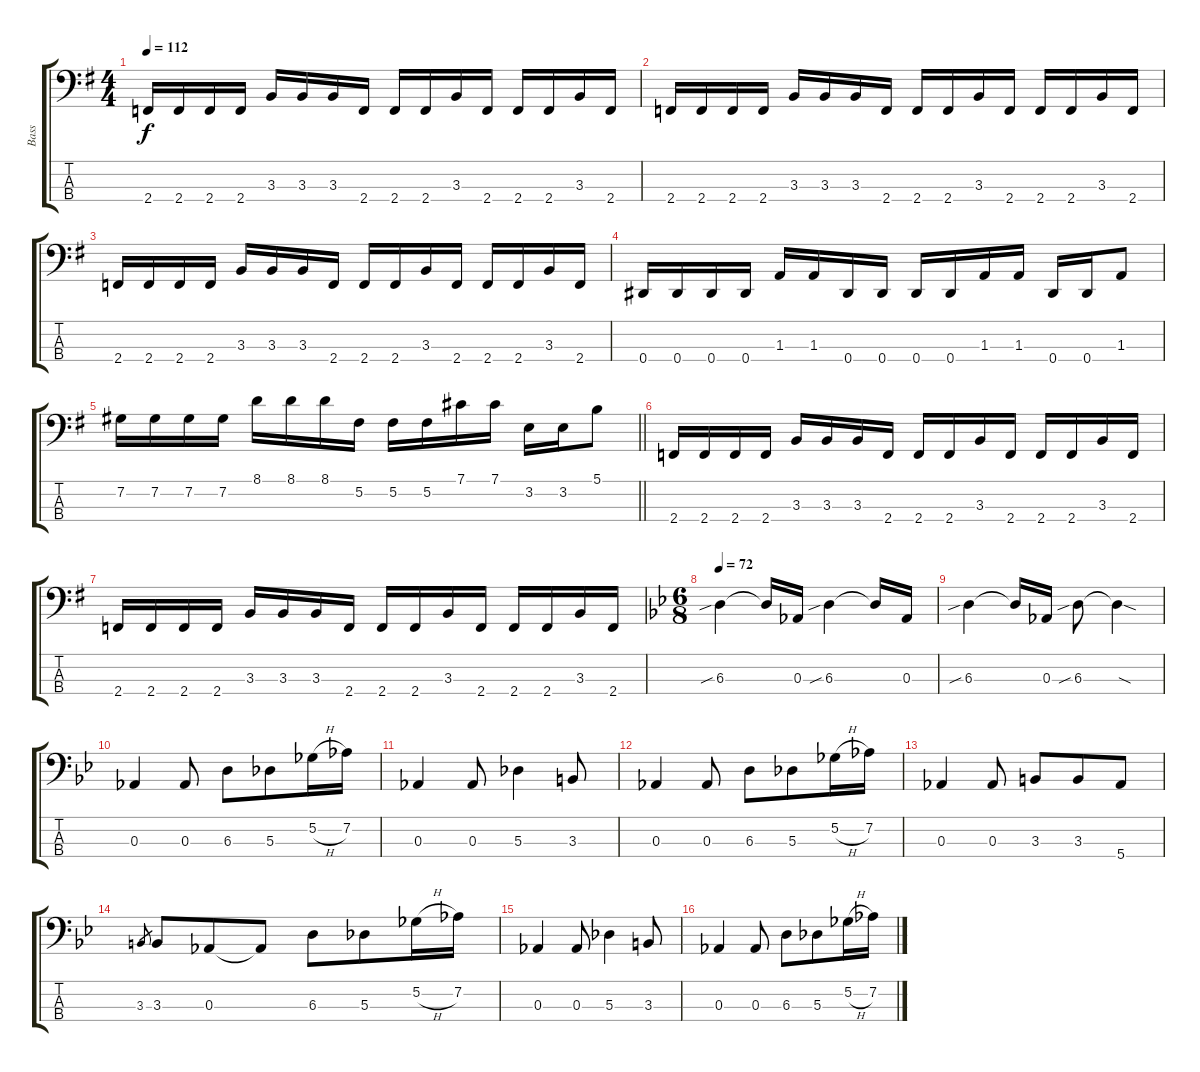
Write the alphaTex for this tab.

\track ("Bass" "Bass") {instrument electricbasspick}
\staff {score tabs}
\tuning (Gb2 Db2 Ab1 Eb1) {hide}
\ts (4 4)
\tempo 112
\clef f4
\ks g
2.4.16{dy f} 2.4.16 2.4.16 2.4.16 3.3.16 3.3.16 3.3.16 2.4.16 2.4.16 2.4.16 3.3.16 2.4.16 2.4.16 2.4.16 3.3.16 2.4.16 |
2.4.16 2.4.16 2.4.16 2.4.16 3.3.16 3.3.16 3.3.16 2.4.16 2.4.16 2.4.16 3.3.16 2.4.16 2.4.16 2.4.16 3.3.16 2.4.16 |
2.4.16 2.4.16 2.4.16 2.4.16 3.3.16 3.3.16 3.3.16 2.4.16 2.4.16 2.4.16 3.3.16 2.4.16 2.4.16 2.4.16 3.3.16 2.4.16 |
0.4.16 0.4.16 0.4.16 0.4.16 1.3.16 1.3.16 0.4.16 0.4.16 0.4.16 0.4.16 1.3.16 1.3.16 0.4.16 0.4.16 1.3.8 |
\barLineRight lightlight
7.2.16 7.2.16 7.2.16 7.2.16 8.1.16 8.1.16 8.1.16 5.2.16 5.2.16 5.2.16 7.1.16 7.1.16 3.2.16 3.2.16 5.1.8 |
2.4.16 2.4.16 2.4.16 2.4.16 3.3.16 3.3.16 3.3.16 2.4.16 2.4.16 2.4.16 3.3.16 2.4.16 2.4.16 2.4.16 3.3.16 2.4.16 |
2.4.16 2.4.16 2.4.16 2.4.16 3.3.16 3.3.16 3.3.16 2.4.16 2.4.16 2.4.16 3.3.16 2.4.16 2.4.16 2.4.16 3.3.16 2.4.16 |
\ts (6 8)
\tempo 72
\ks bb
6.3{sib}.4 6.3{t}.16 0.3.16 6.3{sib}.4 6.3{t}.16 0.3.16 |
6.3{sib}.4 6.3{t}.16 0.3.16 6.3{sib}.8 6.3{sod t}.4 |
0.3.4 0.3.8 6.3.8 5.3.8 5.2{h}.16 7.2.16 |
0.3.4 0.3.8 5.3.4 3.3.8 |
0.3.4 0.3.8 6.3.8 5.3.8 5.2{h}.16 7.2.16 |
0.3.4 0.3.8 3.3.8 3.3.8 5.4.8 |
3.3.8{gr} 3.3.8 0.3.8 0.3{t}.8 6.3.8 5.3.8 5.2{h}.16 7.2.16 |
0.3.4 0.3.8 5.3.4 3.3.8 |
0.3.4 0.3.8 6.3.8 5.3.8 5.2{h}.16 7.2.16
